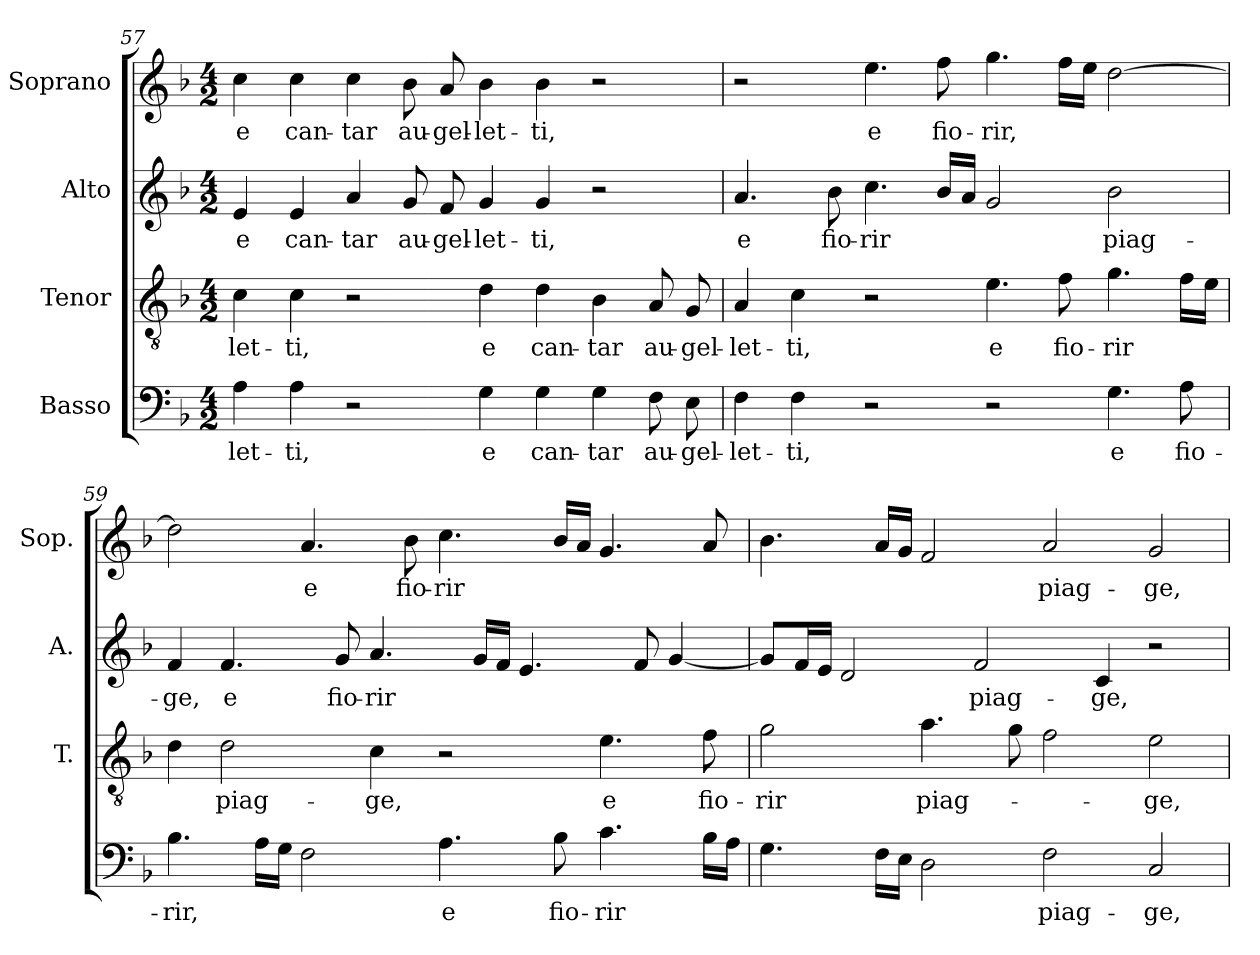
**kern	**text	**kern	**text	**kern	**text	**kern	**text
*part4	*part4	*part3	*part3	*part2	*part2	*part1	*part1
*staff4	*staff4	*staff3	*staff3	*staff2	*staff2	*staff1	*staff1
*I"Basso	*	*I"Tenor	*	*I"Alto	*	*I"Soprano	*
*	*	*I'T.	*	*I'A.	*	*I'Sop.	*
*clefF4	*	*clefGv2	*	*clefG2	*	*clefG2	*
*	*	*ITrd7c12	*	*	*	*	*
*k[b-]	*	*k[b-]	*	*k[b-]	*	*k[b-]	*
*F:	*	*F:	*	*F:	*	*F:	*
*M4/2	*	*M4/2	*	*M4/2	*	*M4/2	*
=57	=57	=57	=57	=57	=57	=57	=57
!	!LO:LY:b:color=#000000	!	!	!	!	!	!
!	!	!	!LO:LY:b:color=#000000	!	!	!	!
!	!	!	!	!	!LO:LY:b:color=#000000	!	!
!	!	!	!	!	!	!	!LO:LY:b:color=#000000
4Ai\	-let-	4Ci\	-let-	4ei/	e	4cci\	e
!	!LO:LY:b:color=#000000	!	!	!	!	!	!
!	!	!	!LO:LY:b:color=#000000	!	!	!	!
!	!	!	!	!	!LO:LY:b:color=#000000	!	!
!	!	!	!	!	!	!	!LO:LY:b:color=#000000
4Ai\	-ti,	4Ci\	-ti,	4ei/	can-	4cci\	can-
!	!	!	!	!	!LO:LY:b:color=#000000	!	!
!	!	!	!	!	!	!	!LO:LY:b:color=#000000
2r	.	2r	.	4ai/	-tar	4cci\	-tar
!	!	!	!	!	!LO:LY:b:color=#000000	!	!
!	!	!	!	!	!	!	!LO:LY:b:color=#000000
.	.	.	.	8gi/	au-	8b-i\	au-
!	!	!	!	!	!LO:LY:b:color=#000000	!	!
!	!	!	!	!	!	!	!LO:LY:b:color=#000000
.	.	.	.	8fi/	-gel-	8ai/	-gel-
!	!LO:LY:b:color=#000000	!	!	!	!	!	!
!	!	!	!LO:LY:b:color=#000000	!	!	!	!
!	!	!	!	!	!LO:LY:b:color=#000000	!	!
!	!	!	!	!	!	!	!LO:LY:b:color=#000000
4Gi\	e	4Di\	e	4gi/	-let-	4b-i\	-let-
!	!LO:LY:b:color=#000000	!	!	!	!	!	!
!	!	!	!LO:LY:b:color=#000000	!	!	!	!
!	!	!	!	!	!LO:LY:b:color=#000000	!	!
!	!	!	!	!	!	!	!LO:LY:b:color=#000000
4Gi\	can-	4Di\	can-	4gi/	-ti,	4b-i\	-ti,
!	!LO:LY:b:color=#000000	!	!	!	!	!	!
!	!	!	!LO:LY:b:color=#000000	!	!	!	!
4Gi\	-tar	4BB-i\	-tar	2r	.	2r	.
!	!LO:LY:b:color=#000000	!	!	!	!	!	!
!	!	!	!LO:LY:b:color=#000000	!	!	!	!
8Fi\	au-	8AAi/	au-	.	.	.	.
!	!LO:LY:b:color=#000000	!	!	!	!	!	!
!	!	!	!LO:LY:b:color=#000000	!	!	!	!
8Ei\	-gel-	8GGi/	-gel-	.	.	.	.
!!LO:LB:g=z
=58	=58	=58	=58	=58	=58	=58	=58
!	!LO:LY:b:color=#000000	!	!	!	!	!	!
!	!	!	!LO:LY:b:color=#000000	!	!	!	!
!	!	!	!	!	!LO:LY:b:color=#000000	!	!
4Fi\	-let-	4AAi/	-let-	4.ai/	e	2r	.
!	!LO:LY:b:color=#000000	!	!	!	!	!	!
!	!	!	!LO:LY:b:color=#000000	!	!	!	!
4Fi\	-ti,	4Ci\	-ti,	.	.	.	.
!	!	!	!	!	!LO:LY:b:color=#000000	!	!
.	.	.	.	8b-i\	fio-	.	.
!	!	!	!	!	!LO:LY:b:color=#000000	!	!
!	!	!	!	!	!	!	!LO:LY:b:color=#000000
2r	.	2r	.	4.cci\	-rir	4.eei\	e
!	!	!	!	!	!	!	!LO:LY:b:color=#000000
.	.	.	.	16b-i/LL	.	8ffi\	fio-
.	.	.	.	16ai/JJ	.	.	.
!	!	!	!LO:LY:b:color=#000000	!	!	!	!
!	!	!	!	!	!	!	!LO:LY:b:color=#000000
2r	.	4.Ei\	e	2gi/	.	4.ggi\	-rir,
!	!	!	!LO:LY:b:color=#000000	!	!	!	!
.	.	8Fi\	fio-	.	.	16ffi\LL	.
.	.	.	.	.	.	16eei\JJ	.
!	!LO:LY:b:color=#000000	!	!	!	!	!	!
!	!	!	!LO:LY:b:color=#000000	!	!	!	!
!	!	!	!	!	!LO:LY:b:color=#000000	!	!
4.Gi\	e	4.Gi\	-rir	2b-i\	piag-	[>2ddi\	.
!	!LO:LY:b:color=#000000	!	!	!	!	!	!
8Ai\	fio-	16Fi\LL	.	.	.	.	.
.	.	16Ei\JJ	.	.	.	.	.
=59	=59	=59	=59	=59	=59	=59	=59
!	!LO:LY:b:color=#000000	!	!	!	!	!	!
!	!	!	!	!	!LO:LY:b:color=#000000	!	!
4.B-i\	-rir,	4Di\	.	4fi/	-ge,	2ddi\]	.
!	!	!	!LO:LY:b:color=#000000	!	!	!	!
!	!	!	!	!	!LO:LY:b:color=#000000	!	!
.	.	2Di\	piag-	4.fi/	e	.	.
16Ai\LL	.	.	.	.	.	.	.
16Gi\JJ	.	.	.	.	.	.	.
!	!	!	!	!	!	!	!LO:LY:b:color=#000000
2Fi\	.	.	.	.	.	4.ai/	e
!	!	!	!	!	!LO:LY:b:color=#000000	!	!
.	.	.	.	8gi/	fio-	.	.
!	!	!	!LO:LY:b:color=#000000	!	!	!	!
!	!	!	!	!	!LO:LY:b:color=#000000	!	!
.	.	4Ci\	-ge,	4.ai/	-rir	.	.
!	!	!	!	!	!	!	!LO:LY:b:color=#000000
.	.	.	.	.	.	8b-i\	fio-
!	!LO:LY:b:color=#000000	!	!	!	!	!	!
!	!	!	!	!	!	!	!LO:LY:b:color=#000000
4.Ai\	e	2r	.	.	.	4.cci\	-rir
.	.	.	.	16gi/LL	.	.	.
.	.	.	.	16fi/JJ	.	.	.
.	.	.	.	4.ei/	.	.	.
!	!LO:LY:b:color=#000000	!	!	!	!	!	!
8B-i\	fio-	.	.	.	.	16b-i/LL	.
.	.	.	.	.	.	16ai/JJ	.
!	!LO:LY:b:color=#000000	!	!	!	!	!	!
!	!	!	!LO:LY:b:color=#000000	!	!	!	!
4.ci\	-rir	4.Ei\	e	.	.	4.gi/	.
.	.	.	.	8fi/	.	.	.
.	.	.	.	[<4gi/	.	.	.
!	!	!	!LO:LY:b:color=#000000	!	!	!	!
16B-i\LL	.	8Fi\	fio-	.	.	8ai/	.
16Ai\JJ	.	.	.	.	.	.	.
=60	=60	=60	=60	=60	=60	=60	=60
!	!	!	!LO:LY:b:color=#000000	!	!	!	!
4.Gi\	.	2Gi\	-rir	8gi/L]	.	4.b-i\	.
.	.	.	.	16fi/L	.	.	.
.	.	.	.	16ei/JJ	.	.	.
.	.	.	.	2di/	.	.	.
16Fi\LL	.	.	.	.	.	16ai/LL	.
16Ei\JJ	.	.	.	.	.	16gi/JJ	.
!	!	!	!LO:LY:b:color=#000000	!	!	!	!
2Di\	.	4.Ai\	piag-	.	.	2fi/	.
!	!	!	!	!	!LO:LY:b:color=#000000	!	!
.	.	.	.	2fi/	piag-	.	.
.	.	8Gi\	.	.	.	.	.
!	!LO:LY:b:color=#000000	!	!	!	!	!	!
!	!	!	!	!	!	!	!LO:LY:b:color=#000000
2Fi\	piag-	2Fi\	.	.	.	2ai/	piag-
!	!	!	!	!	!LO:LY:b:color=#000000	!	!
.	.	.	.	4ci/	-ge,	.	.
!	!LO:LY:b:color=#000000	!	!	!	!	!	!
!	!	!	!LO:LY:b:color=#000000	!	!	!	!
!	!	!	!	!	!	!	!LO:LY:b:color=#000000
2Ci/	-ge,	2Ei\	-ge,	2r	.	2gi/	-ge,
=	=	=	=	=	=	=	=
*-	*-	*-	*-	*-	*-	*-	*-
